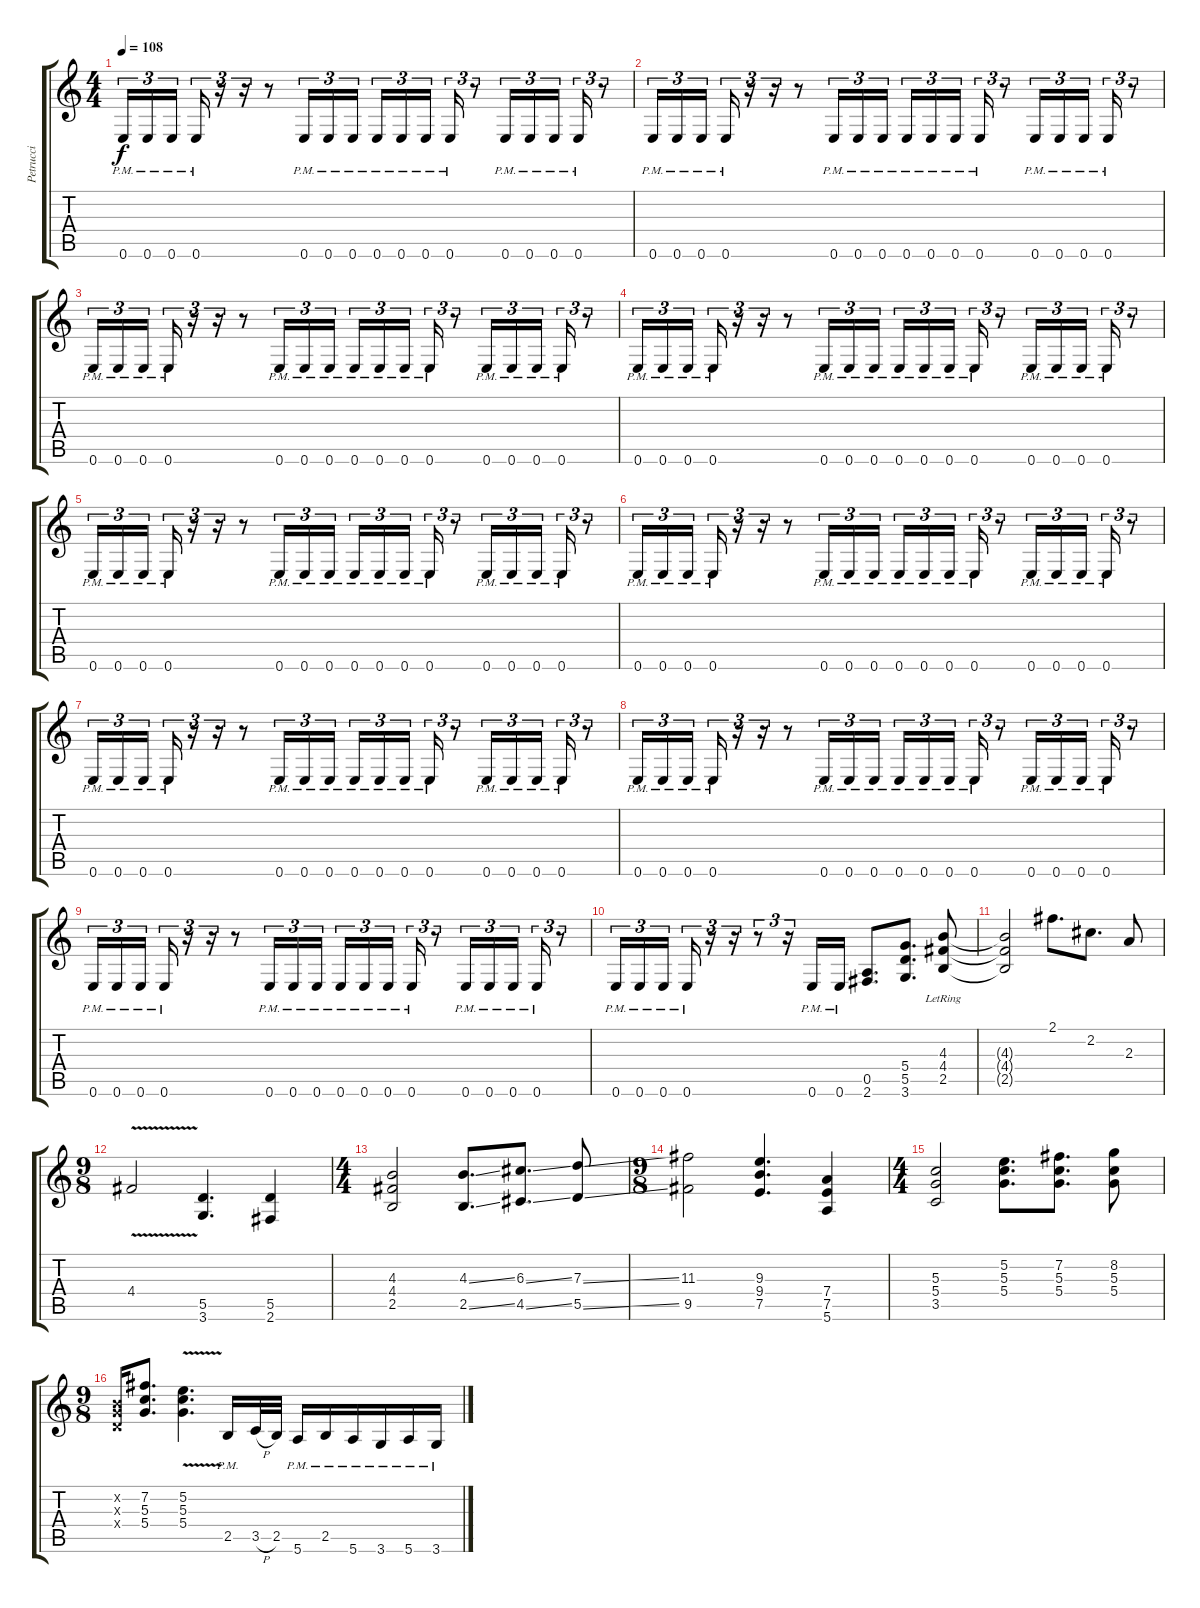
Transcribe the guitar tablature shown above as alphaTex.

\track ("Petrucci" "Petrucci") {instrument distortionguitar}
\staff {score tabs}
\tuning (E4 B3 G3 D3 A2 E2) {hide}
\ts (4 4)
\tempo 108
\clef g2
\ks c
0.6{pm}.16{tu (3 2) dy f} 0.6{pm}.16{tu (3 2)} 0.6{pm}.16{tu (3 2) beam splitsecondary} 0.6{pm}.16{tu (3 2)} r.16{tu (3 2)} r.16{tu (3 2)} r.8 0.6{pm}.16{tu (3 2)} 0.6{pm}.16{tu (3 2)} 0.6{pm}.16{tu (3 2)} 0.6{pm}.16{tu (3 2)} 0.6{pm}.16{tu (3 2)} 0.6{pm}.16{tu (3 2) beam splitsecondary} 0.6{pm}.16{tu (3 2)} r.8{tu (3 2)} 0.6{pm}.16{tu (3 2)} 0.6{pm}.16{tu (3 2)} 0.6{pm}.16{tu (3 2) beam splitsecondary} 0.6{pm}.16{tu (3 2)} r.8{tu (3 2)} |
0.6{pm}.16{tu (3 2)} 0.6{pm}.16{tu (3 2)} 0.6{pm}.16{tu (3 2) beam splitsecondary} 0.6{pm}.16{tu (3 2)} r.16{tu (3 2)} r.16{tu (3 2)} r.8 0.6{pm}.16{tu (3 2)} 0.6{pm}.16{tu (3 2)} 0.6{pm}.16{tu (3 2)} 0.6{pm}.16{tu (3 2)} 0.6{pm}.16{tu (3 2)} 0.6{pm}.16{tu (3 2) beam splitsecondary} 0.6{pm}.16{tu (3 2)} r.8{tu (3 2)} 0.6{pm}.16{tu (3 2)} 0.6{pm}.16{tu (3 2)} 0.6{pm}.16{tu (3 2) beam splitsecondary} 0.6{pm}.16{tu (3 2)} r.8{tu (3 2)} |
0.6{pm}.16{tu (3 2)} 0.6{pm}.16{tu (3 2)} 0.6{pm}.16{tu (3 2) beam splitsecondary} 0.6{pm}.16{tu (3 2)} r.16{tu (3 2)} r.16{tu (3 2)} r.8 0.6{pm}.16{tu (3 2)} 0.6{pm}.16{tu (3 2)} 0.6{pm}.16{tu (3 2)} 0.6{pm}.16{tu (3 2)} 0.6{pm}.16{tu (3 2)} 0.6{pm}.16{tu (3 2) beam splitsecondary} 0.6{pm}.16{tu (3 2)} r.8{tu (3 2)} 0.6{pm}.16{tu (3 2)} 0.6{pm}.16{tu (3 2)} 0.6{pm}.16{tu (3 2) beam splitsecondary} 0.6{pm}.16{tu (3 2)} r.8{tu (3 2)} |
0.6{pm}.16{tu (3 2)} 0.6{pm}.16{tu (3 2)} 0.6{pm}.16{tu (3 2) beam splitsecondary} 0.6{pm}.16{tu (3 2)} r.16{tu (3 2)} r.16{tu (3 2)} r.8 0.6{pm}.16{tu (3 2)} 0.6{pm}.16{tu (3 2)} 0.6{pm}.16{tu (3 2)} 0.6{pm}.16{tu (3 2)} 0.6{pm}.16{tu (3 2)} 0.6{pm}.16{tu (3 2) beam splitsecondary} 0.6{pm}.16{tu (3 2)} r.8{tu (3 2)} 0.6{pm}.16{tu (3 2)} 0.6{pm}.16{tu (3 2)} 0.6{pm}.16{tu (3 2) beam splitsecondary} 0.6{pm}.16{tu (3 2)} r.8{tu (3 2)} |
0.6{pm}.16{tu (3 2)} 0.6{pm}.16{tu (3 2)} 0.6{pm}.16{tu (3 2) beam splitsecondary} 0.6{pm}.16{tu (3 2)} r.16{tu (3 2)} r.16{tu (3 2)} r.8 0.6{pm}.16{tu (3 2)} 0.6{pm}.16{tu (3 2)} 0.6{pm}.16{tu (3 2)} 0.6{pm}.16{tu (3 2)} 0.6{pm}.16{tu (3 2)} 0.6{pm}.16{tu (3 2) beam splitsecondary} 0.6{pm}.16{tu (3 2)} r.8{tu (3 2)} 0.6{pm}.16{tu (3 2)} 0.6{pm}.16{tu (3 2)} 0.6{pm}.16{tu (3 2) beam splitsecondary} 0.6{pm}.16{tu (3 2)} r.8{tu (3 2)} |
0.6{pm}.16{tu (3 2)} 0.6{pm}.16{tu (3 2)} 0.6{pm}.16{tu (3 2) beam splitsecondary} 0.6{pm}.16{tu (3 2)} r.16{tu (3 2)} r.16{tu (3 2)} r.8 0.6{pm}.16{tu (3 2)} 0.6{pm}.16{tu (3 2)} 0.6{pm}.16{tu (3 2)} 0.6{pm}.16{tu (3 2)} 0.6{pm}.16{tu (3 2)} 0.6{pm}.16{tu (3 2) beam splitsecondary} 0.6{pm}.16{tu (3 2)} r.8{tu (3 2)} 0.6{pm}.16{tu (3 2)} 0.6{pm}.16{tu (3 2)} 0.6{pm}.16{tu (3 2) beam splitsecondary} 0.6{pm}.16{tu (3 2)} r.8{tu (3 2)} |
0.6{pm}.16{tu (3 2)} 0.6{pm}.16{tu (3 2)} 0.6{pm}.16{tu (3 2) beam splitsecondary} 0.6{pm}.16{tu (3 2)} r.16{tu (3 2)} r.16{tu (3 2)} r.8 0.6{pm}.16{tu (3 2)} 0.6{pm}.16{tu (3 2)} 0.6{pm}.16{tu (3 2)} 0.6{pm}.16{tu (3 2)} 0.6{pm}.16{tu (3 2)} 0.6{pm}.16{tu (3 2) beam splitsecondary} 0.6{pm}.16{tu (3 2)} r.8{tu (3 2)} 0.6{pm}.16{tu (3 2)} 0.6{pm}.16{tu (3 2)} 0.6{pm}.16{tu (3 2) beam splitsecondary} 0.6{pm}.16{tu (3 2)} r.8{tu (3 2)} |
0.6{pm}.16{tu (3 2)} 0.6{pm}.16{tu (3 2)} 0.6{pm}.16{tu (3 2) beam splitsecondary} 0.6{pm}.16{tu (3 2)} r.16{tu (3 2)} r.16{tu (3 2)} r.8 0.6{pm}.16{tu (3 2)} 0.6{pm}.16{tu (3 2)} 0.6{pm}.16{tu (3 2)} 0.6{pm}.16{tu (3 2)} 0.6{pm}.16{tu (3 2)} 0.6{pm}.16{tu (3 2) beam splitsecondary} 0.6{pm}.16{tu (3 2)} r.8{tu (3 2)} 0.6{pm}.16{tu (3 2)} 0.6{pm}.16{tu (3 2)} 0.6{pm}.16{tu (3 2) beam splitsecondary} 0.6{pm}.16{tu (3 2)} r.8{tu (3 2)} |
0.6{pm}.16{tu (3 2)} 0.6{pm}.16{tu (3 2)} 0.6{pm}.16{tu (3 2) beam splitsecondary} 0.6{pm}.16{tu (3 2)} r.16{tu (3 2)} r.16{tu (3 2)} r.8 0.6{pm}.16{tu (3 2)} 0.6{pm}.16{tu (3 2)} 0.6{pm}.16{tu (3 2)} 0.6{pm}.16{tu (3 2)} 0.6{pm}.16{tu (3 2)} 0.6{pm}.16{tu (3 2) beam splitsecondary} 0.6{pm}.16{tu (3 2)} r.8{tu (3 2)} 0.6{pm}.16{tu (3 2)} 0.6{pm}.16{tu (3 2)} 0.6{pm}.16{tu (3 2) beam splitsecondary} 0.6{pm}.16{tu (3 2)} r.8{tu (3 2)} |
0.6{pm}.16{tu (3 2)} 0.6{pm}.16{tu (3 2)} 0.6{pm}.16{tu (3 2) beam splitsecondary} 0.6{pm}.16{tu (3 2)} r.16{tu (3 2)} r.16{tu (3 2)} r.8{tu (3 2)} r.16{tu (3 2)} 0.6{pm}.16 0.6{pm}.16 (0.5 2.6).8{d} (5.4 5.5 3.6).8{d} (4.3{lr} 4.4{lr} 2.5{lr}).8 |
(4.3{t} 4.4{t} 2.5{t}).2 2.1.8{d} 2.2.8{d} 2.3.8 |
\ts (9 8)
4.4{v}.2 (5.5 3.6).4{d} (5.5 2.6).4 |
\ts (4 4)
(4.3 4.4 2.5).2 (4.3{ss} 2.5{ss}).8{d} (6.3{ss} 4.5{ss}).8{d} (7.3{ss} 5.5{ss}).8 |
\ts (9 8)
(11.3 9.5).2 (9.3 9.4 7.5).4{d} (7.4 7.5 5.6).4 |
\ts (4 4)
(5.3 5.4 3.5).2 (5.2 5.3 5.4).8{d} (7.2 5.3 5.4).8{d} (8.2 5.3 5.4).8 |
\ts (9 8)
(0.2{x} 0.3{x} 0.4{x}).16 (7.2 5.3 5.4).8{d} (5.2{v} 5.3{v} 5.4{v}).4{d} 2.5{pm}.16 3.5{h}.32 2.5.32 5.6{pm}.16 2.5{pm}.16 5.6{pm}.16 3.6{pm}.16 5.6{pm}.16 3.6{pm}.16
